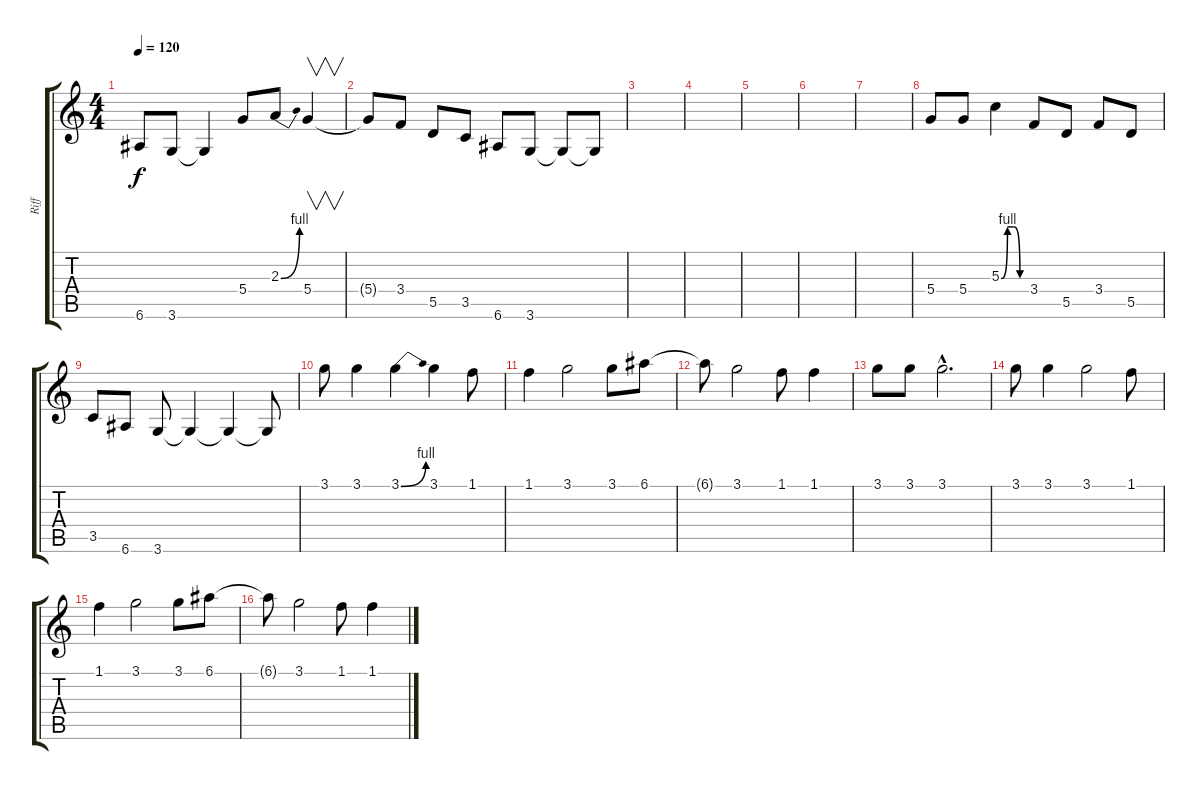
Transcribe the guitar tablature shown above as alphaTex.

\track ("Riff" "Riff") {instrument overdrivenguitar}
\staff {score tabs}
\tuning (E4 B3 G3 D3 A2 E2) {hide}
\ts (4 4)
\tempo 120
\clef g2
\ks c
6.6.8{dy f} 3.6.8 3.6{t}.4 5.4.8 2.3{be (bend 0 0 60 4)}.8 5.4.4{v} |
5.4{t}.8 3.4.8 5.5.8 3.5.8 6.6.8 3.6.8 3.6{t}.8 3.6{t}.8 |
|
|
|
|
|
5.4.8 5.4.8 5.3{be (custom 0 0 15 4 30 4 45 0 60 0)}.4 3.4.8 5.5.8 3.4.8 5.5.8 |
3.5.8 6.6.8 3.6.8 3.6{t}.4 3.6{t}.4 3.6{t}.8 |
3.1.8 3.1.4 3.1{be (bend 0 0 60 4)}.4 3.1.4 1.1.8 |
1.1.4 3.1.2 3.1.8 6.1.8 |
6.1{t}.8 3.1.2 1.1.8 1.1.4 |
3.1.8 3.1.8 3.1{hac}.2{d} |
3.1.8 3.1.4 3.1.2 1.1.8 |
1.1.4 3.1.2 3.1.8 6.1.8 |
6.1{t}.8 3.1.2 1.1.8 1.1.4
